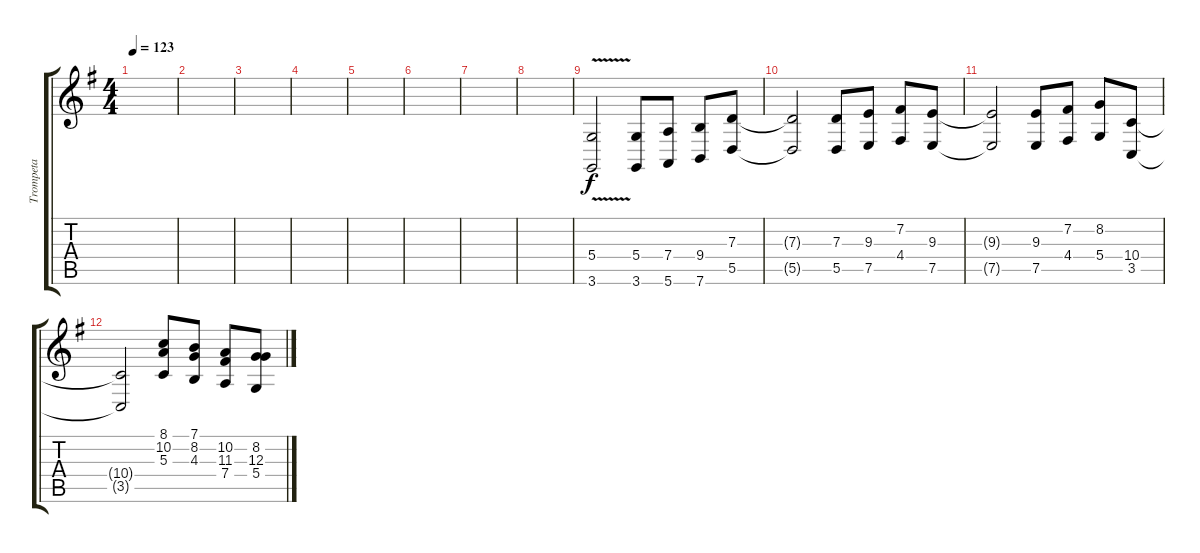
\track ("Trompeta" "Trompeta") {instrument trumpet}
\staff {score tabs}
\tuning (E4 B3 G3 D3 A2 E2) {hide}
\ts (4 4)
\tempo 123
\clef g2
\ks g
|
|
|
|
|
|
|
|
(5.4{v} 3.6).2 (5.4 3.6).8 (7.4 5.6).8 (9.4 7.6).8 (7.3 5.5).8 |
(7.3{t} 5.5{t}).2 (7.3 5.5).8 (9.3 7.5).8 (7.2 4.4).8 (9.3 7.5).8 |
(9.3{t} 7.5{t}).2 (9.3 7.5).8 (7.2 4.4).8 (8.2 5.4).8 (10.4 3.5).8 |
(10.4{t} 3.5{t}).2 (8.1 10.2 5.3).8 (7.1 8.2 4.3).8 (10.2 11.3 7.4).8 (8.2 12.3 5.4).8
